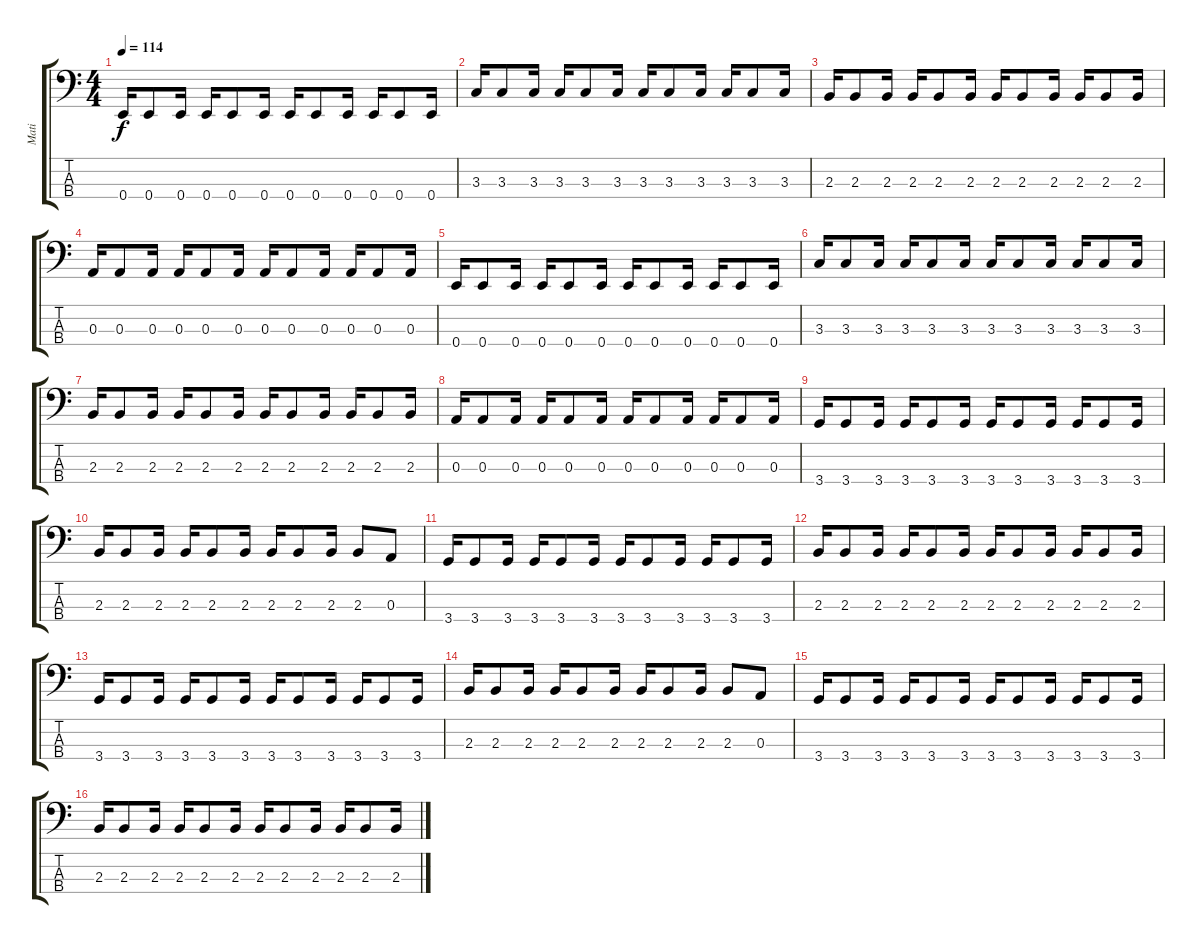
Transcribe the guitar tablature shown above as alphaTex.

\track ("Mati" "Mati") {instrument electricbasspick}
\staff {score tabs}
\tuning (G2 D2 A1 E1) {hide}
\ts (4 4)
\tempo 114
\clef f4
\ks c
0.4.16{dy f} 0.4.8 0.4.16 0.4.16 0.4.8 0.4.16 0.4.16 0.4.8 0.4.16 0.4.16 0.4.8 0.4.16 |
3.3.16 3.3.8 3.3.16 3.3.16 3.3.8 3.3.16 3.3.16 3.3.8 3.3.16 3.3.16 3.3.8 3.3.16 |
2.3.16 2.3.8 2.3.16 2.3.16 2.3.8 2.3.16 2.3.16 2.3.8 2.3.16 2.3.16 2.3.8 2.3.16 |
0.3.16 0.3.8 0.3.16 0.3.16 0.3.8 0.3.16 0.3.16 0.3.8 0.3.16 0.3.16 0.3.8 0.3.16 |
0.4.16 0.4.8 0.4.16 0.4.16 0.4.8 0.4.16 0.4.16 0.4.8 0.4.16 0.4.16 0.4.8 0.4.16 |
3.3.16 3.3.8 3.3.16 3.3.16 3.3.8 3.3.16 3.3.16 3.3.8 3.3.16 3.3.16 3.3.8 3.3.16 |
2.3.16 2.3.8 2.3.16 2.3.16 2.3.8 2.3.16 2.3.16 2.3.8 2.3.16 2.3.16 2.3.8 2.3.16 |
0.3.16 0.3.8 0.3.16 0.3.16 0.3.8 0.3.16 0.3.16 0.3.8 0.3.16 0.3.16 0.3.8 0.3.16 |
3.4.16 3.4.8 3.4.16 3.4.16 3.4.8 3.4.16 3.4.16 3.4.8 3.4.16 3.4.16 3.4.8 3.4.16 |
2.3.16 2.3.8 2.3.16 2.3.16 2.3.8 2.3.16 2.3.16 2.3.8 2.3.16 2.3.8 0.3.8 |
3.4.16 3.4.8 3.4.16 3.4.16 3.4.8 3.4.16 3.4.16 3.4.8 3.4.16 3.4.16 3.4.8 3.4.16 |
2.3.16 2.3.8 2.3.16 2.3.16 2.3.8 2.3.16 2.3.16 2.3.8 2.3.16 2.3.16 2.3.8 2.3.16 |
3.4.16 3.4.8 3.4.16 3.4.16 3.4.8 3.4.16 3.4.16 3.4.8 3.4.16 3.4.16 3.4.8 3.4.16 |
2.3.16 2.3.8 2.3.16 2.3.16 2.3.8 2.3.16 2.3.16 2.3.8 2.3.16 2.3.8 0.3.8 |
3.4.16 3.4.8 3.4.16 3.4.16 3.4.8 3.4.16 3.4.16 3.4.8 3.4.16 3.4.16 3.4.8 3.4.16 |
2.3.16 2.3.8 2.3.16 2.3.16 2.3.8 2.3.16 2.3.16 2.3.8 2.3.16 2.3.16 2.3.8 2.3.16
